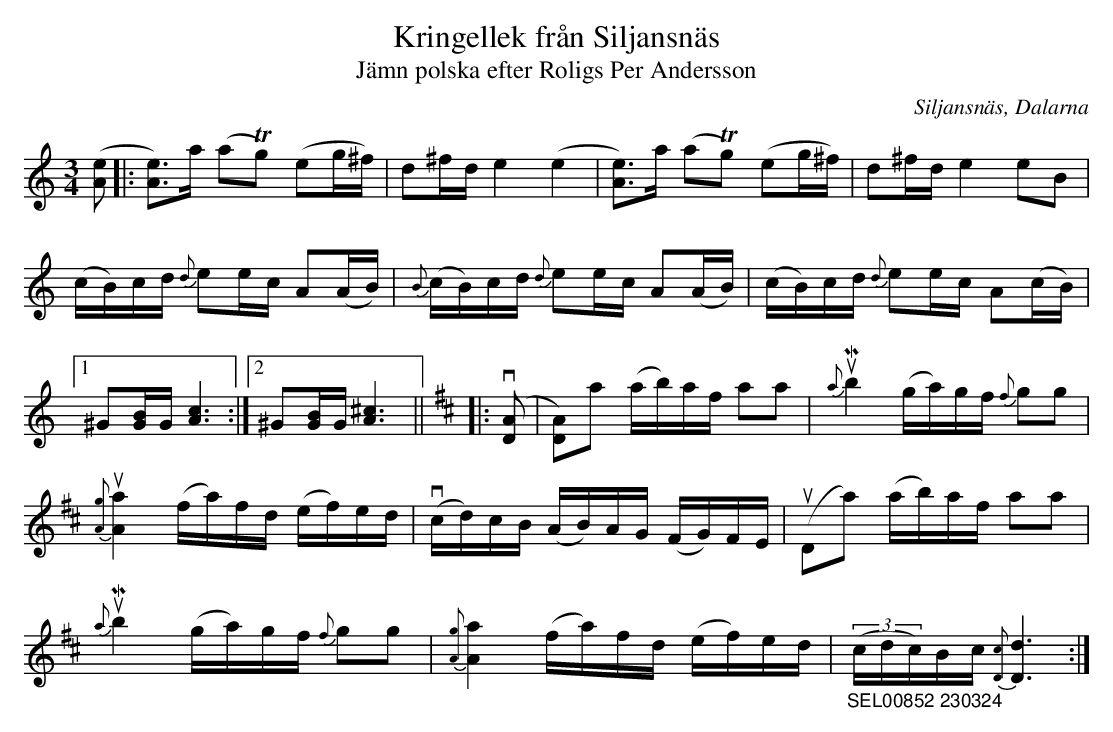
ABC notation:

X:1
T:Kringellek från Siljansnäs
T:Jämn polska efter Roligs Per Andersson
O:Siljansnäs, Dalarna
M:3/4
L:1/16
K:C
V:1
([Ae]2 |: [Ae]3)a (a2!trill!g2) (e2g^f) | d2^fd e4 (e4 | [Ae]3)a (a2!trill!g2) (e2g^f) | d2^fd e4 e2B2 |
(cB)cd {d}e2ec A2(AB) | {B}(cB)cd {d}e2ec A2(AB) | (cB)cd {d}e2ec A2(cB) |1
^G2[GB]G [Ac]6 :|2 ^G2[GB]G [A^c]6 || [K:D] |: v ([AD]2 | [AD]2)a2 (ab)af a2a2 | u{a}!lowermordent!b4 (ga)gf {f}g2g2 |
{[Ag]}u[aA]4 (fa)fd (ef)ed | v(cd)cB (AB)AG (FG)FE | u(D2a2) (ab)af a2a2 |
u{a}!lowermordent!b4 (ga)gf  {f}g2g2 | {[Ag]}[aA]4 (fa)fd (ef)ed | "_SEL00852 230324" ((3cdc)Bc {[cD]}[dD]6 :|
